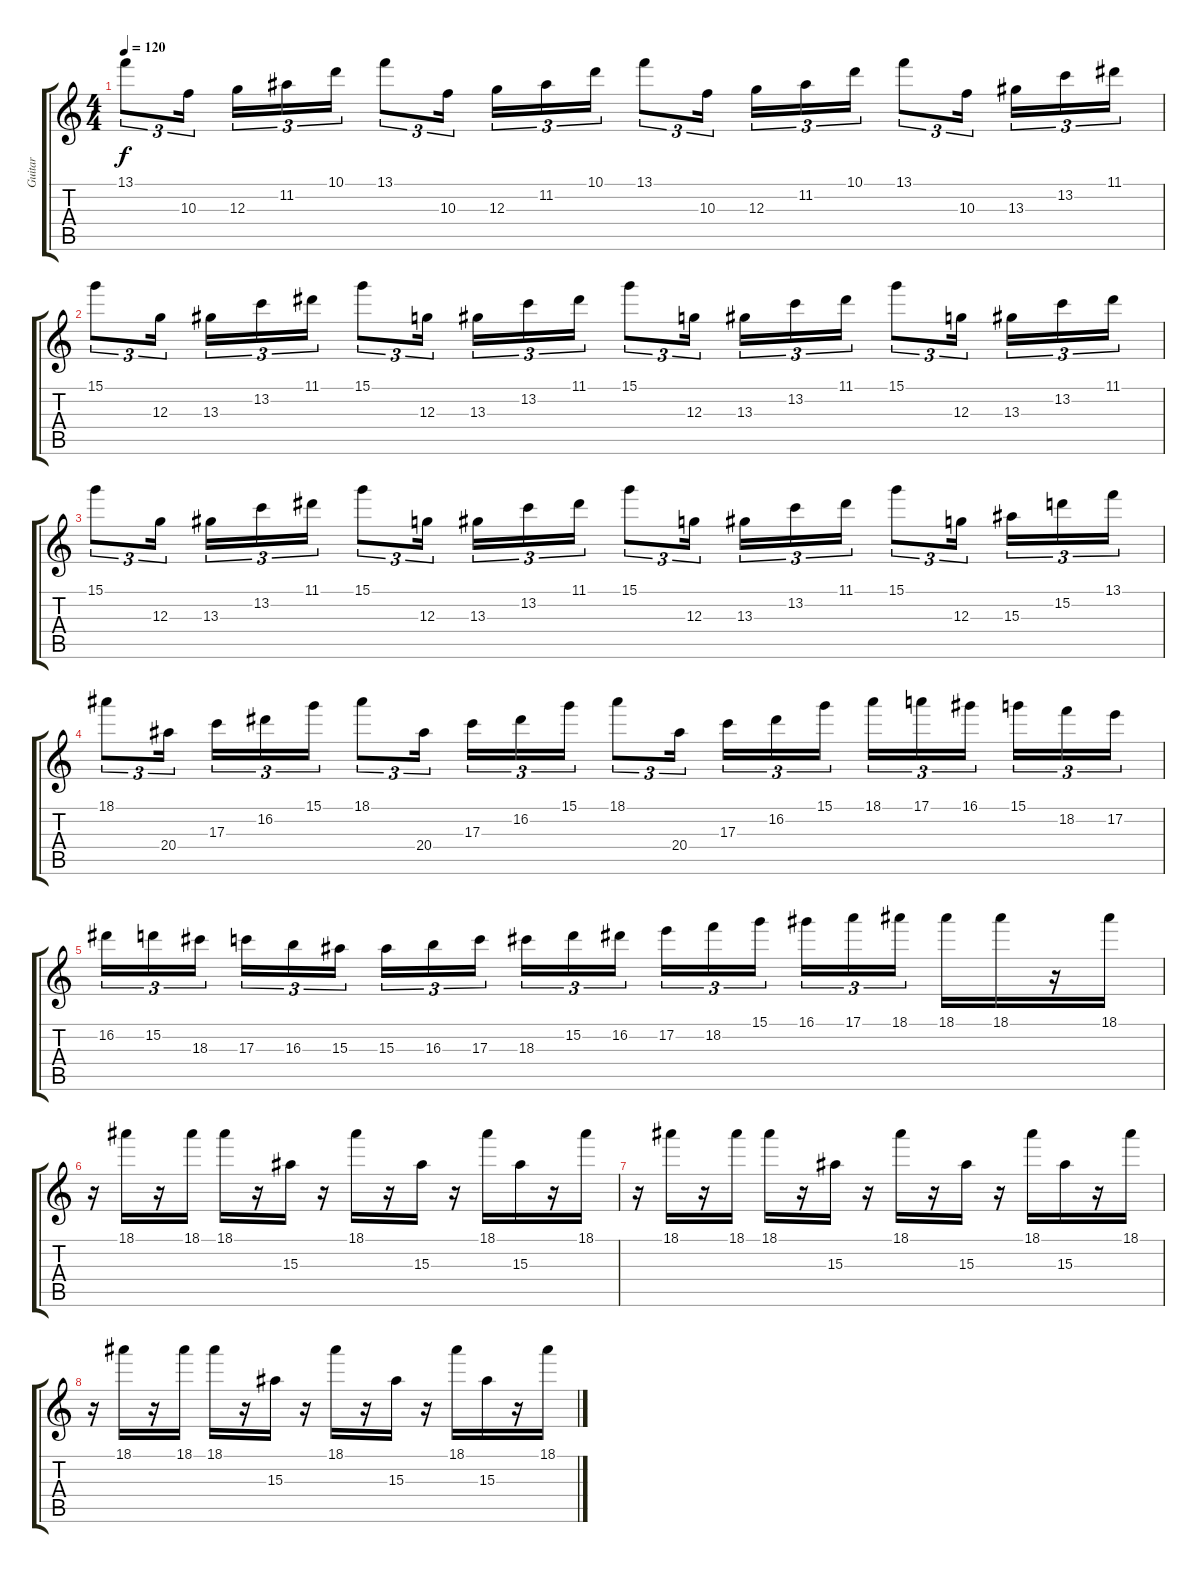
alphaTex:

\track ("Guitar" "Guitar") {instrument electricguitarclean}
\staff {score tabs}
\tuning (E4 B3 G3 D3 A2 E2) {hide}
\ts (4 4)
\tempo 120
\clef g2
\ks c
13.1.8{tu (3 2) dy f} 10.3.16{tu (3 2) beam splitsecondary} 12.3.16{tu (3 2)} 11.2.16{tu (3 2)} 10.1.16{tu (3 2)} 13.1.8{tu (3 2)} 10.3.16{tu (3 2) beam splitsecondary} 12.3.16{tu (3 2)} 11.2.16{tu (3 2)} 10.1.16{tu (3 2)} 13.1.8{tu (3 2)} 10.3.16{tu (3 2) beam splitsecondary} 12.3.16{tu (3 2)} 11.2.16{tu (3 2)} 10.1.16{tu (3 2)} 13.1.8{tu (3 2)} 10.3.16{tu (3 2) beam splitsecondary} 13.3.16{tu (3 2)} 13.2.16{tu (3 2)} 11.1.16{tu (3 2)} |
15.1.8{tu (3 2)} 12.3.16{tu (3 2) beam splitsecondary} 13.3.16{tu (3 2)} 13.2.16{tu (3 2)} 11.1.16{tu (3 2)} 15.1.8{tu (3 2)} 12.3.16{tu (3 2) beam splitsecondary} 13.3.16{tu (3 2)} 13.2.16{tu (3 2)} 11.1.16{tu (3 2)} 15.1.8{tu (3 2)} 12.3.16{tu (3 2) beam splitsecondary} 13.3.16{tu (3 2)} 13.2.16{tu (3 2)} 11.1.16{tu (3 2)} 15.1.8{tu (3 2)} 12.3.16{tu (3 2) beam splitsecondary} 13.3.16{tu (3 2)} 13.2.16{tu (3 2)} 11.1.16{tu (3 2)} |
15.1.8{tu (3 2)} 12.3.16{tu (3 2) beam splitsecondary} 13.3.16{tu (3 2)} 13.2.16{tu (3 2)} 11.1.16{tu (3 2)} 15.1.8{tu (3 2)} 12.3.16{tu (3 2) beam splitsecondary} 13.3.16{tu (3 2)} 13.2.16{tu (3 2)} 11.1.16{tu (3 2)} 15.1.8{tu (3 2)} 12.3.16{tu (3 2) beam splitsecondary} 13.3.16{tu (3 2)} 13.2.16{tu (3 2)} 11.1.16{tu (3 2)} 15.1.8{tu (3 2)} 12.3.16{tu (3 2) beam splitsecondary} 15.3.16{tu (3 2)} 15.2.16{tu (3 2)} 13.1.16{tu (3 2)} |
18.1.8{tu (3 2)} 20.4.16{tu (3 2) beam splitsecondary} 17.3.16{tu (3 2)} 16.2.16{tu (3 2)} 15.1.16{tu (3 2)} 18.1.8{tu (3 2)} 20.4.16{tu (3 2) beam splitsecondary} 17.3.16{tu (3 2)} 16.2.16{tu (3 2)} 15.1.16{tu (3 2)} 18.1.8{tu (3 2)} 20.4.16{tu (3 2) beam splitsecondary} 17.3.16{tu (3 2)} 16.2.16{tu (3 2)} 15.1.16{tu (3 2)} 18.1.16{tu (3 2)} 17.1.16{tu (3 2)} 16.1.16{tu (3 2) beam splitsecondary} 15.1.16{tu (3 2)} 18.2.16{tu (3 2)} 17.2.16{tu (3 2)} |
16.2.16{tu (3 2)} 15.2.16{tu (3 2)} 18.3.16{tu (3 2) beam splitsecondary} 17.3.16{tu (3 2)} 16.3.16{tu (3 2)} 15.3.16{tu (3 2)} 15.3.16{tu (3 2)} 16.3.16{tu (3 2)} 17.3.16{tu (3 2) beam splitsecondary} 18.3.16{tu (3 2)} 15.2.16{tu (3 2)} 16.2.16{tu (3 2)} 17.2.16{tu (3 2)} 18.2.16{tu (3 2)} 15.1.16{tu (3 2) beam splitsecondary} 16.1.16{tu (3 2)} 17.1.16{tu (3 2)} 18.1.16{tu (3 2)} 18.1.16 18.1.16 r.16 18.1.16 |
r.16 18.1.16 r.16 18.1.16 18.1.16 r.16 15.3.16 r.16 18.1.16 r.16 15.3.16 r.16 18.1.16 15.3.16 r.16 18.1.16 |
r.16 18.1.16 r.16 18.1.16 18.1.16 r.16 15.3.16 r.16 18.1.16 r.16 15.3.16 r.16 18.1.16 15.3.16 r.16 18.1.16 |
r.16 18.1.16 r.16 18.1.16 18.1.16 r.16 15.3.16 r.16 18.1.16 r.16 15.3.16 r.16 18.1.16 15.3.16 r.16 18.1.16
